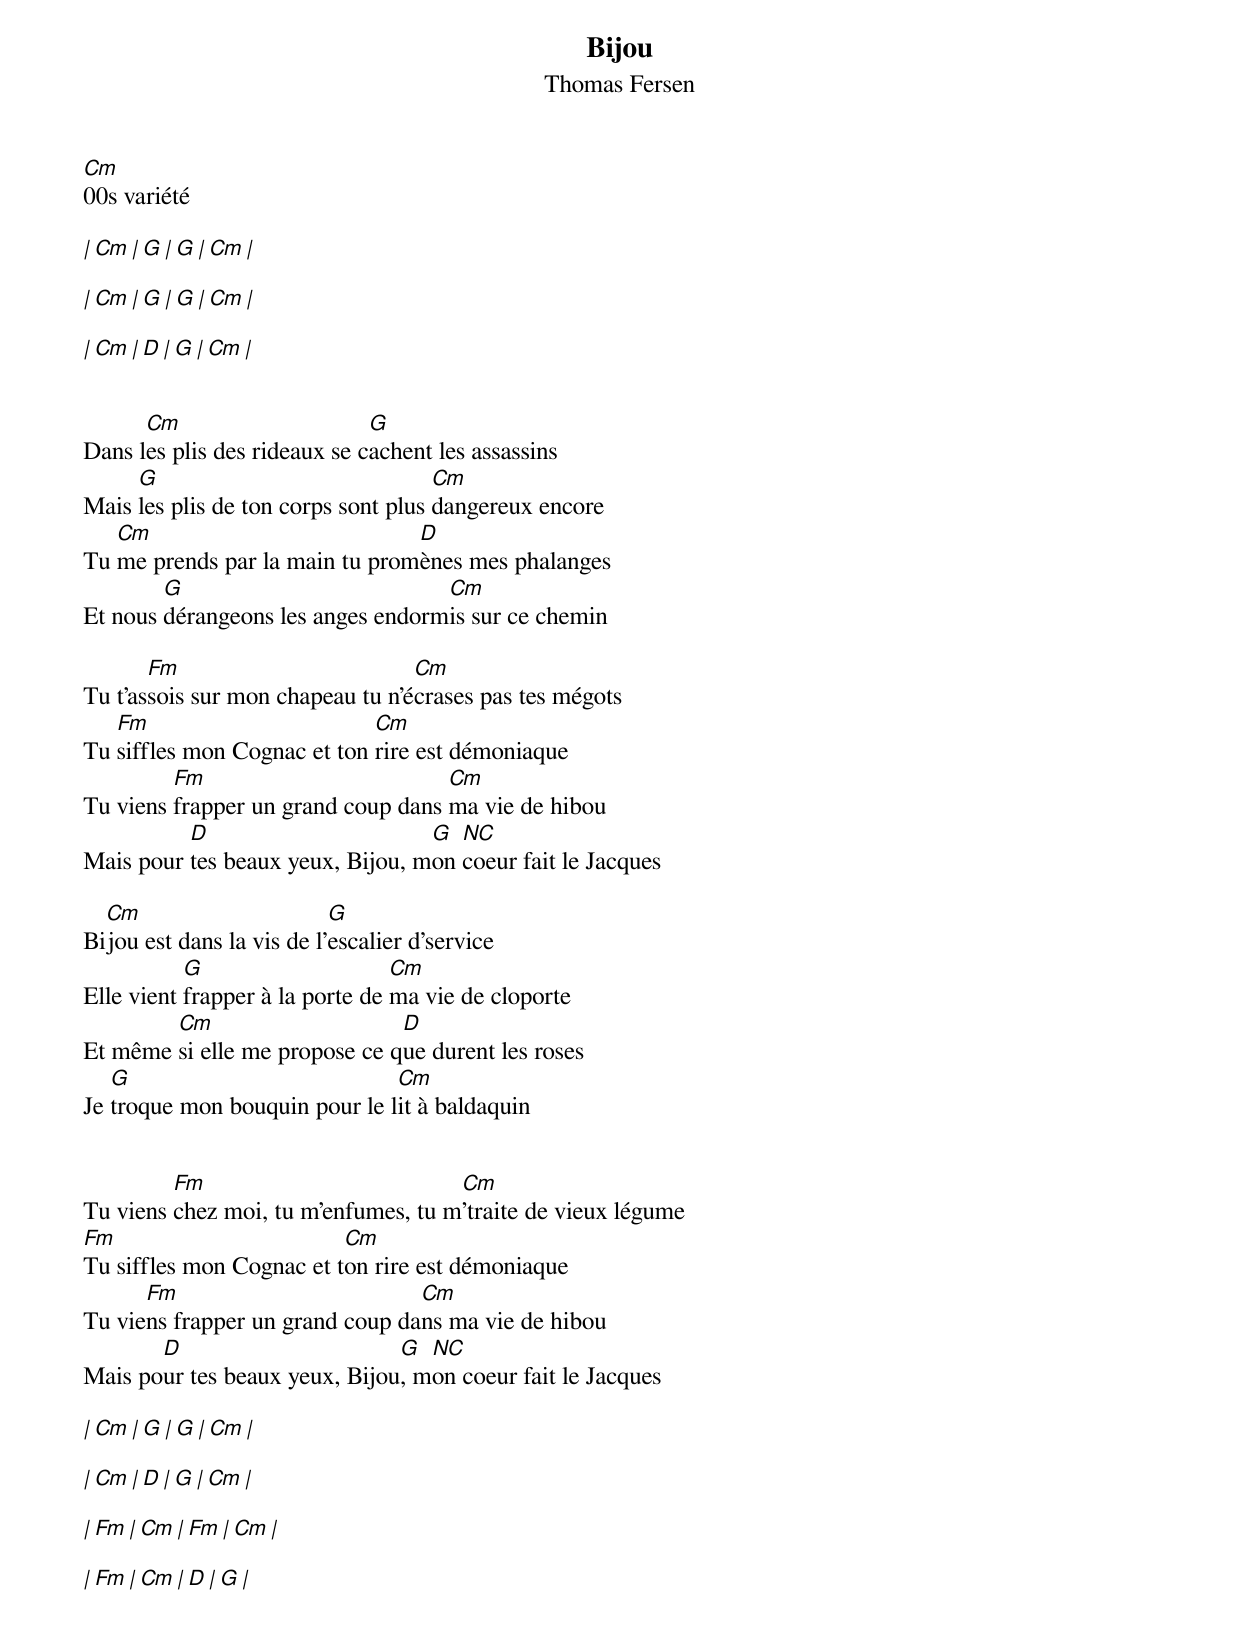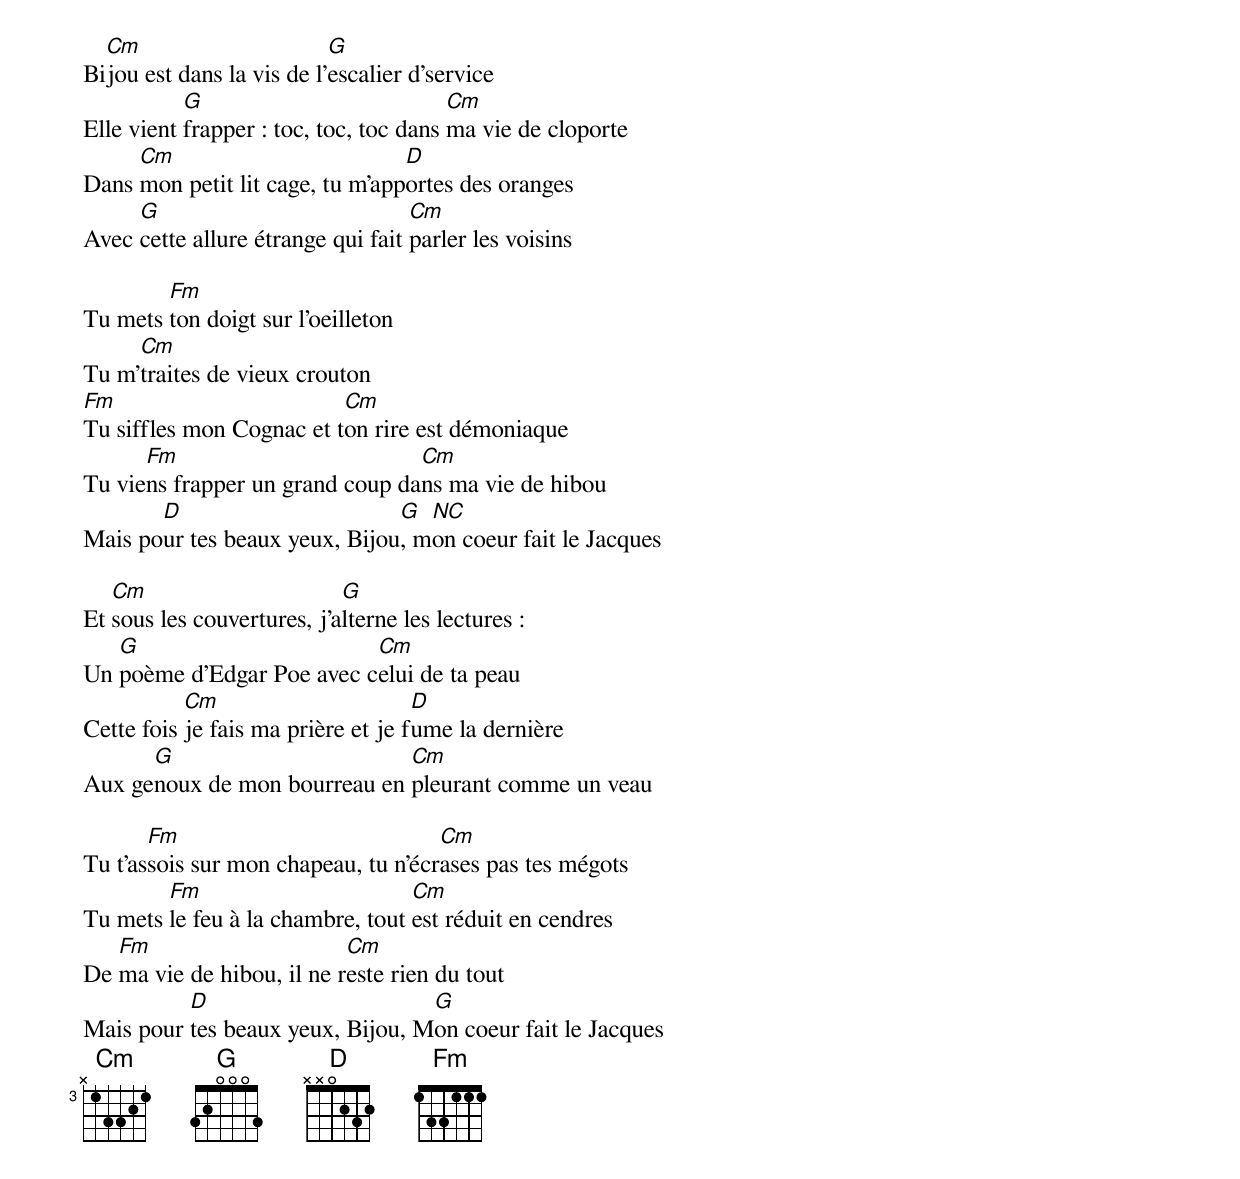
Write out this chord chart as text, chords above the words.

Bijou
Thomas Fersen
Cm
00s variété

| Cm   | G    | G     | Cm    |

| Cm   | G    | G     | Cm    |

| Cm   | D    | G     | Cm    |


      Cm                      G
Dans les plis des rideaux se cachent les assassins
     G                               Cm
Mais les plis de ton corps sont plus dangereux encore
   Cm                           D
Tu me prends par la main tu promènes mes phalanges
        G                          Cm
Et nous dérangeons les anges endormis sur ce chemin

       Fm                         Cm
Tu t'assois sur mon chapeau tu n'écrases pas tes mégots
   Fm                        Cm
Tu siffles mon Cognac et ton rire est démoniaque
         Fm                         Cm
Tu viens frapper un grand coup dans ma vie de hibou
          D                       G  (NC)
Mais pour tes beaux yeux, Bijou, mon coeur fait le Jacques

  Cm                       G
Bijou est dans la vis de l'escalier d'service
           G                     Cm
Elle vient frapper à la porte de ma vie de cloporte
        Cm                     D
Et même si elle me propose ce que durent les roses
   G                           Cm
Je troque mon bouquin pour le lit à baldaquin


         Fm                          Cm
Tu viens chez moi, tu m'enfumes, tu m'traite de vieux légume
Fm                        Cm
Tu siffles mon Cognac et ton rire est démoniaque
      Fm                         Cm
Tu viens frapper un grand coup dans ma vie de hibou
       D                       G  (NC)
Mais pour tes beaux yeux, Bijou, mon coeur fait le Jacques

| Cm   | G    | G     | Cm    |

| Cm   | D    | G     | Cm    |

| Fm   | Cm   | Fm    | Cm    |

| Fm   | Cm   | D     | G     |


  Cm                       G
Bijou est dans la vis de l'escalier d'service
           G                            Cm
Elle vient frapper : toc, toc, toc dans ma vie de cloporte
     Cm                          D
Dans mon petit lit cage, tu m'apportes des oranges
     G                             Cm
Avec cette allure étrange qui fait parler les voisins

        Fm
Tu mets ton doigt sur l'oeilleton
     Cm
Tu m'traites de vieux crouton
Fm                        Cm
Tu siffles mon Cognac et ton rire est démoniaque
      Fm                         Cm
Tu viens frapper un grand coup dans ma vie de hibou
       D                       G  (NC)
Mais pour tes beaux yeux, Bijou, mon coeur fait le Jacques

   Cm                       G
Et sous les couvertures, j'alterne les lectures :
   G                       Cm
Un poème d'Edgar Poe avec celui de ta peau
           Cm                       D
Cette fois je fais ma prière et je fume la dernière
      G                       Cm
Aux genoux de mon bourreau en pleurant comme un veau

       Fm                            Cm
Tu t'assois sur mon chapeau, tu n'écrases pas tes mégots
        Fm                        Cm
Tu mets le feu à la chambre, tout est réduit en cendres
   Fm                      Cm
De ma vie de hibou, il ne reste rien du tout
          D                       G
Mais pour tes beaux yeux, Bijou, Mon coeur fait le Jacques
